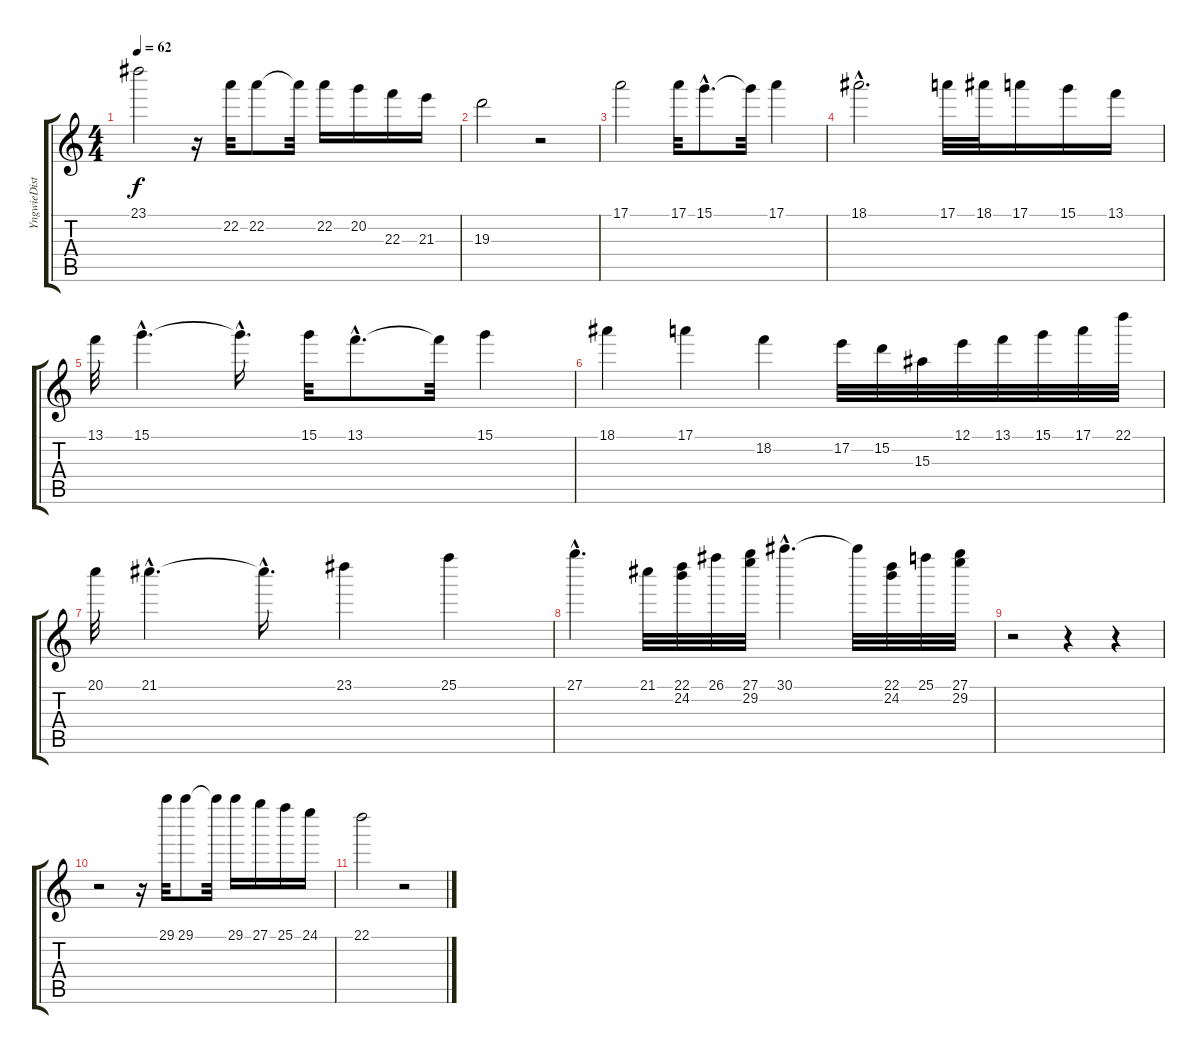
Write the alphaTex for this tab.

\track ("YngwieDist" "YngwieDist") {instrument overdrivenguitar}
\staff {score tabs}
\tuning (E4 B3 G3 D3 A2 E2) {hide}
\ts (4 4)
\tempo 62
\clef g2
\ks c
23.1.2{dy f} r.16 22.2.32 22.2.8 22.2{t}.32 22.2.16 20.2.16 22.3.16 21.3.16 |
19.3.2 r.2 |
17.1.2 17.1.32 15.1{hac}.8{d} 15.1{t}.32 17.1.4 |
18.1{hac}.2{d} 17.1.32 18.1.32 17.1.16 15.1.16 13.1.16 |
13.1.32 15.1{hac}.4{d} 15.1{hac t}.16{d} 15.1.32 13.1{hac}.8{d} 13.1{t}.32 15.1.4 |
18.1.4 17.1.4 18.2.4 17.2.32 15.2.32 15.3.32 12.1.32 13.1.32 15.1.32 17.1.32 22.1.32 |
20.1.32 21.1{hac}.4{d} 21.1{hac t}.16{d} 23.1.4 25.1.4 |
27.1{hac}.4{d} 21.1.32 (22.1 24.2).32 26.1.32 (27.1 29.2).32 30.1{hac}.4{d} 30.1{t}.32 (22.1 24.2).32 25.1.32 (27.1 29.2).32 |
r.2 r.4 r.4 |
r.2 r.16 29.1.32 29.1.8 29.1{t}.32 29.1.16 27.1.16 25.1.16 24.1.16 |
22.1.2 r.2
